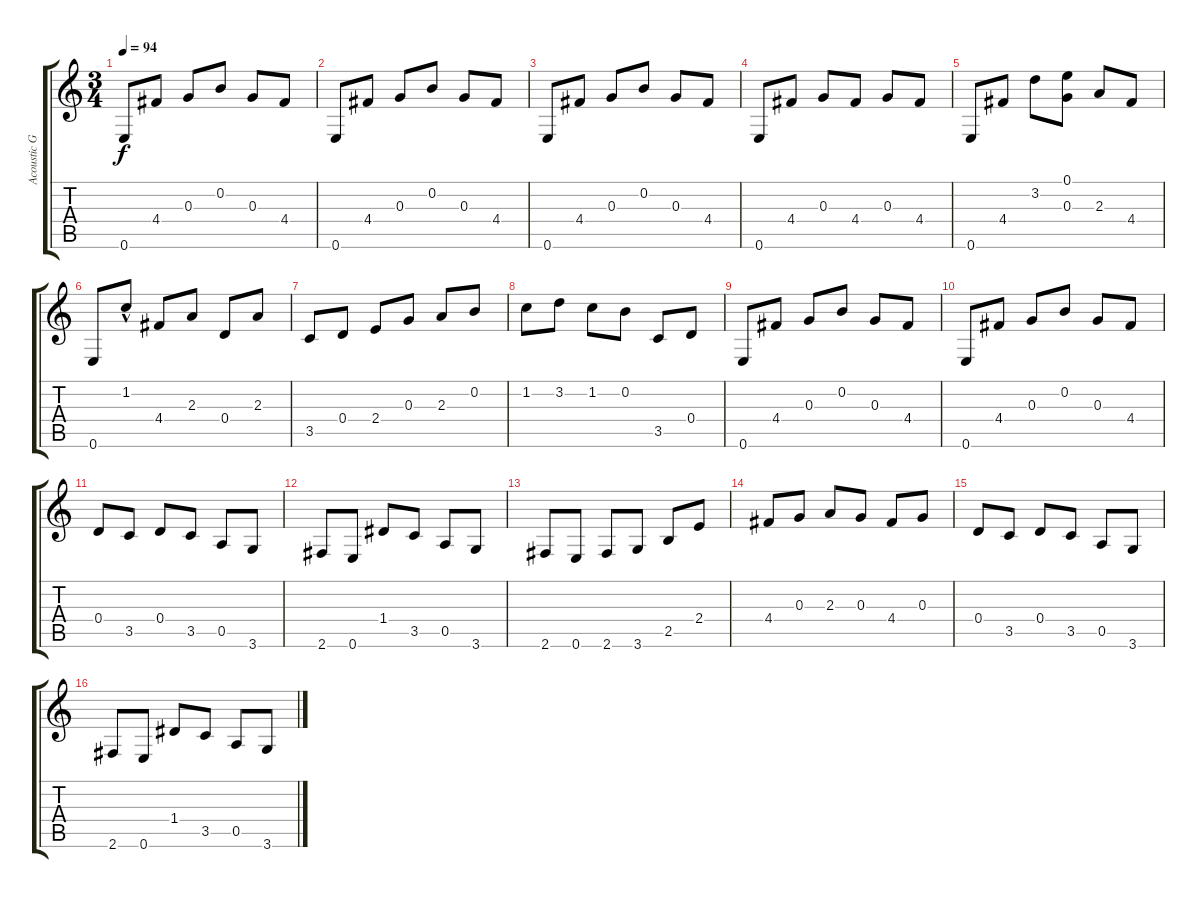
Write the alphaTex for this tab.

\track ("Acoustic Guitar 2" "Acoustic G") {instrument acousticguitarnylon}
\staff {score tabs}
\tuning (E4 B3 G3 D3 A2 E2) {hide}
\ts (3 4)
\tempo 94
\clef g2
\ks c
0.6.8{dy f} 4.4.8 0.3.8 0.2.8 0.3.8 4.4.8 |
0.6.8 4.4.8 0.3.8 0.2.8 0.3.8 4.4.8 |
0.6.8 4.4.8 0.3.8 0.2.8 0.3.8 4.4.8 |
0.6.8 4.4.8 0.3.8 4.4.8 0.3.8 4.4.8 |
0.6.8 4.4.8 3.2.8 (0.1 0.3).8 2.3.8 4.4.8 |
0.6.8 1.2{hac}.8 4.4.8 2.3.8 0.4.8 2.3.8 |
3.5.8 0.4.8 2.4.8 0.3.8 2.3.8 0.2.8 |
1.2.8 3.2.8 1.2.8 0.2.8 3.5.8 0.4.8 |
0.6.8 4.4.8 0.3.8 0.2.8 0.3.8 4.4.8 |
0.6.8 4.4.8 0.3.8 0.2.8 0.3.8 4.4.8 |
0.4.8 3.5.8 0.4.8 3.5.8 0.5.8 3.6.8 |
2.6.8 0.6.8 1.4.8 3.5.8 0.5.8 3.6.8 |
2.6.8 0.6.8 2.6.8 3.6.8 2.5.8 2.4.8 |
4.4.8 0.3.8 2.3.8 0.3.8 4.4.8 0.3.8 |
0.4.8 3.5.8 0.4.8 3.5.8 0.5.8 3.6.8 |
2.6.8 0.6.8 1.4.8 3.5.8 0.5.8 3.6.8
